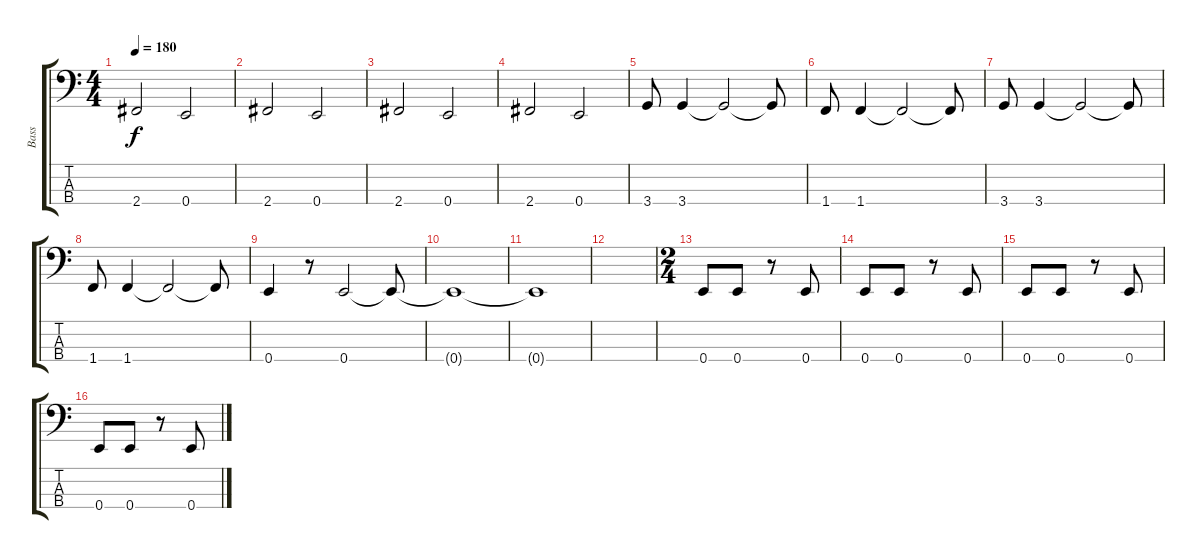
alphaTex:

\track ("Bass" "Bass") {instrument electricbasspick}
\staff {score tabs}
\tuning (G2 D2 A1 E1) {hide}
\ts (4 4)
\tempo 180
\clef f4
\ks c
2.4.2{dy f} 0.4.2 |
2.4.2 0.4.2 |
2.4.2 0.4.2 |
2.4.2 0.4.2 |
3.4.8 3.4.4 3.4{t}.2 3.4{t}.8 |
1.4.8 1.4.4 1.4{t}.2 1.4{t}.8 |
3.4.8 3.4.4 3.4{t}.2 3.4{t}.8 |
1.4.8 1.4.4 1.4{t}.2 1.4{t}.8 |
0.4.4 r.8 0.4.2 0.4{t}.8 |
0.4{t}.1 |
0.4{t}.1 |
|
\ts (2 4)
0.4.8 0.4.8 r.8 0.4.8 |
0.4.8 0.4.8 r.8 0.4.8 |
0.4.8 0.4.8 r.8 0.4.8 |
0.4.8 0.4.8 r.8 0.4.8
